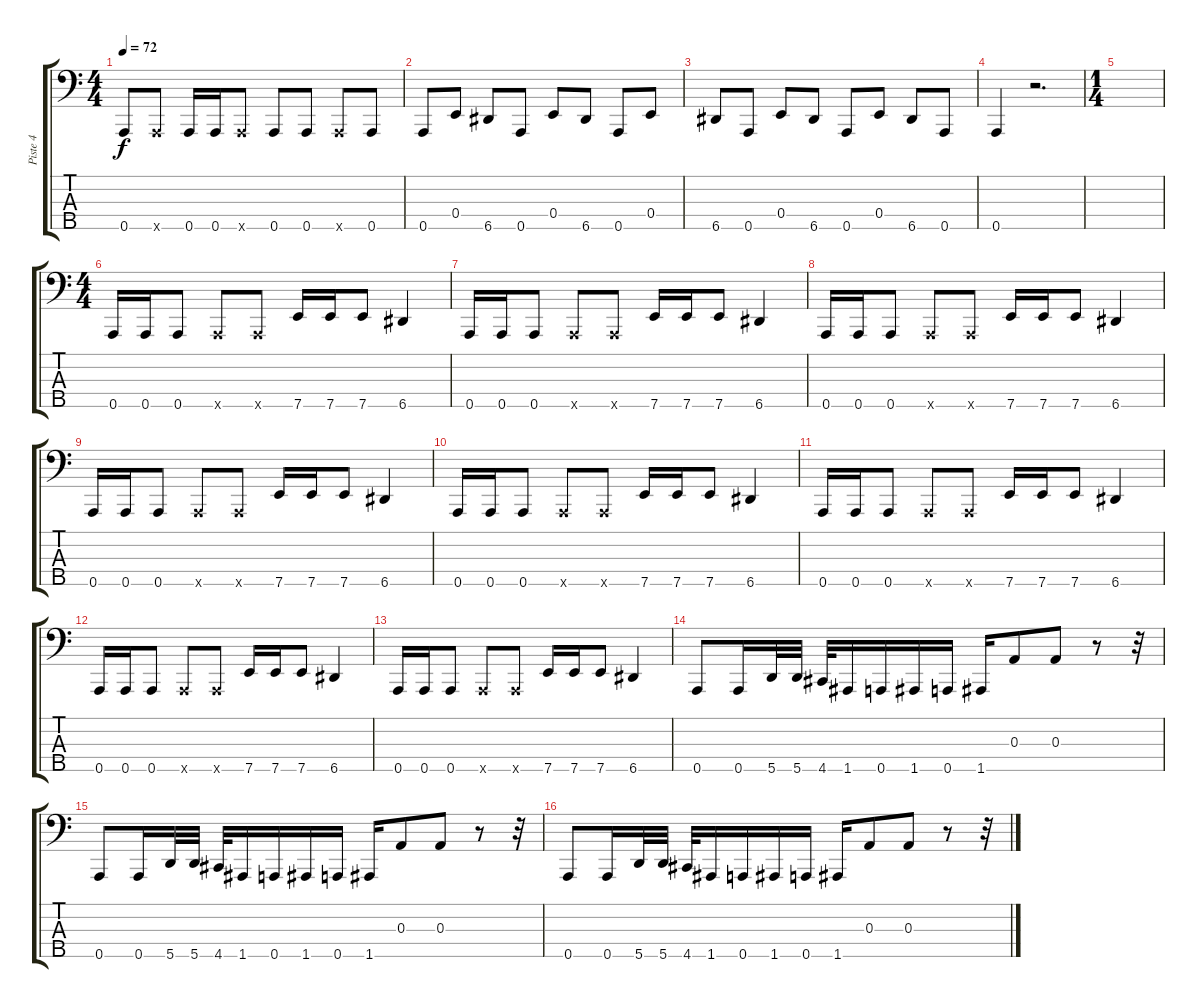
\track ("Piste 4" "Piste 4") {instrument electricbassfinger}
\staff {score tabs}
\tuning (G2 D2 A1 E1 A0) {hide}
\ts (4 4)
\tempo 72
\clef f4
\ks c
0.5.8{dy f} 0.5{x}.8 0.5.16 0.5.16 0.5{x}.8 0.5.8 0.5.8 0.5{x}.8 0.5.8 |
0.5.8 0.4.8 6.5.8 0.5.8 0.4.8 6.5.8 0.5.8 0.4.8 |
6.5.8 0.5.8 0.4.8 6.5.8 0.5.8 0.4.8 6.5.8 0.5.8 |
0.5.4 r.2{d} |
\ts (1 4)
|
\ts (4 4)
0.5.16 0.5.16 0.5.8 0.5{x}.8 0.5{x}.8 7.5.16 7.5.16 7.5.8 6.5.4 |
0.5.16 0.5.16 0.5.8 0.5{x}.8 0.5{x}.8 7.5.16 7.5.16 7.5.8 6.5.4 |
0.5.16 0.5.16 0.5.8 0.5{x}.8 0.5{x}.8 7.5.16 7.5.16 7.5.8 6.5.4 |
0.5.16 0.5.16 0.5.8 0.5{x}.8 0.5{x}.8 7.5.16 7.5.16 7.5.8 6.5.4 |
0.5.16 0.5.16 0.5.8 0.5{x}.8 0.5{x}.8 7.5.16 7.5.16 7.5.8 6.5.4 |
0.5.16 0.5.16 0.5.8 0.5{x}.8 0.5{x}.8 7.5.16 7.5.16 7.5.8 6.5.4 |
0.5.16 0.5.16 0.5.8 0.5{x}.8 0.5{x}.8 7.5.16 7.5.16 7.5.8 6.5.4 |
0.5.16 0.5.16 0.5.8 0.5{x}.8 0.5{x}.8 7.5.16 7.5.16 7.5.8 6.5.4 |
0.5.8 0.5.16 5.5.32 5.5.32 4.5.32 1.5.16 0.5.16 1.5.16 0.5.16 1.5.16 0.3.8 0.3.8 r.8 r.32 |
0.5.8 0.5.16 5.5.32 5.5.32 4.5.32 1.5.16 0.5.16 1.5.16 0.5.16 1.5.16 0.3.8 0.3.8 r.8 r.32 |
0.5.8 0.5.16 5.5.32 5.5.32 4.5.32 1.5.16 0.5.16 1.5.16 0.5.16 1.5.16 0.3.8 0.3.8 r.8 r.32
